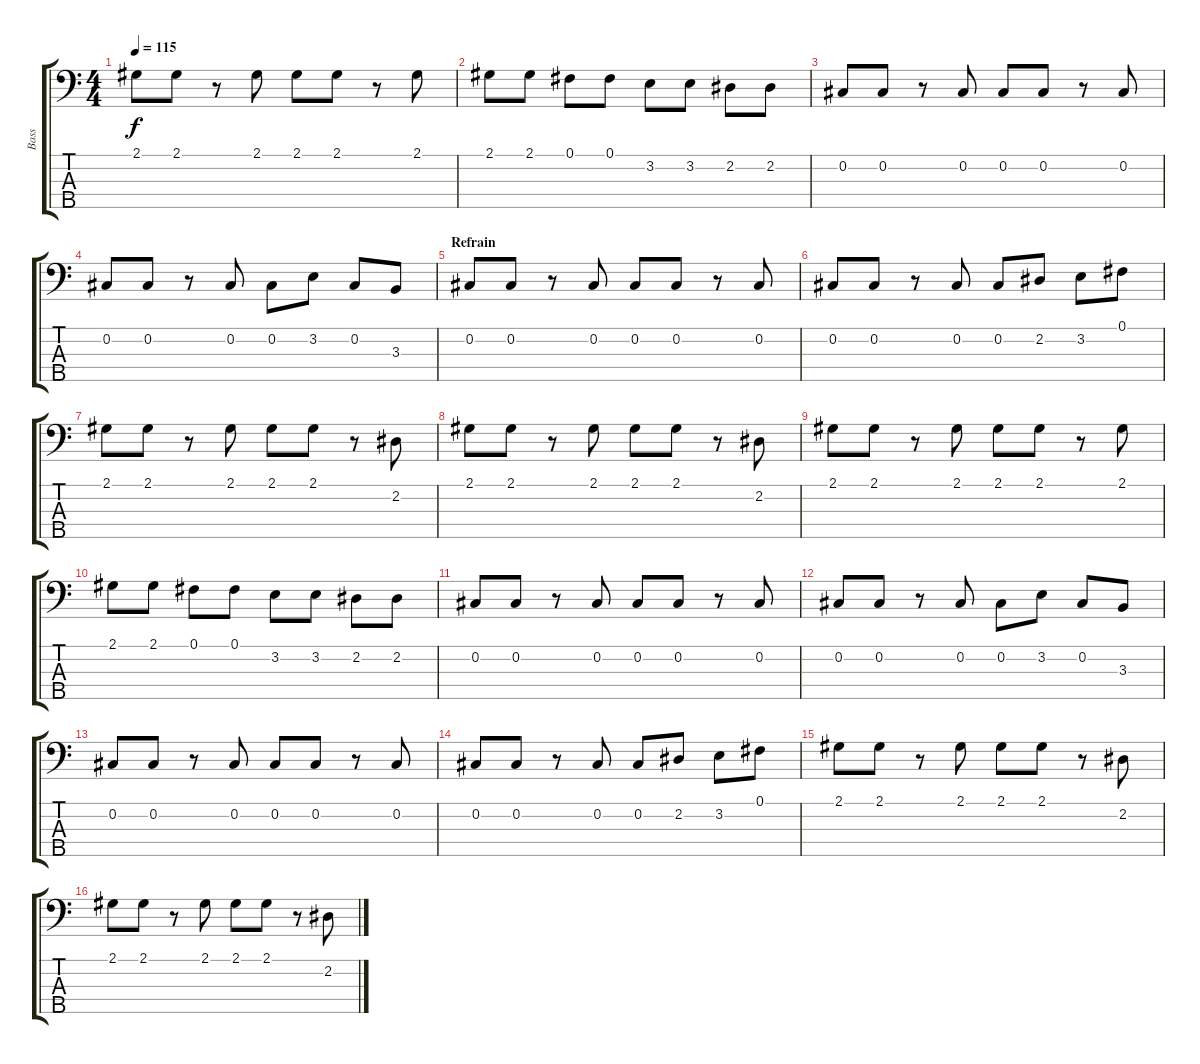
\track ("Bass" "Bass") {instrument acousticbass}
\staff {score tabs}
\tuning (Gb2 Db2 Ab1 Eb1 Bb0) {hide}
\ts (4 4)
\tempo 115
\clef f4
\ks c
2.1.8{dy f} 2.1.8 r.8 2.1.8 2.1.8 2.1.8 r.8 2.1.8 |
2.1.8 2.1.8 0.1.8 0.1.8 3.2.8 3.2.8 2.2.8 2.2.8 |
0.2.8 0.2.8 r.8 0.2.8 0.2.8 0.2.8 r.8 0.2.8 |
0.2.8 0.2.8 r.8 0.2.8 0.2.8 3.2.8 0.2.8 3.3.8 |
\section ("" "Refrain")
0.2.8 0.2.8 r.8 0.2.8 0.2.8 0.2.8 r.8 0.2.8 |
0.2.8 0.2.8 r.8 0.2.8 0.2.8 2.2.8 3.2.8 0.1.8 |
2.1.8 2.1.8 r.8 2.1.8 2.1.8 2.1.8 r.8 2.2.8 |
2.1.8 2.1.8 r.8 2.1.8 2.1.8 2.1.8 r.8 2.2.8 |
2.1.8 2.1.8 r.8 2.1.8 2.1.8 2.1.8 r.8 2.1.8 |
2.1.8 2.1.8 0.1.8 0.1.8 3.2.8 3.2.8 2.2.8 2.2.8 |
0.2.8 0.2.8 r.8 0.2.8 0.2.8 0.2.8 r.8 0.2.8 |
0.2.8 0.2.8 r.8 0.2.8 0.2.8 3.2.8 0.2.8 3.3.8 |
0.2.8 0.2.8 r.8 0.2.8 0.2.8 0.2.8 r.8 0.2.8 |
0.2.8 0.2.8 r.8 0.2.8 0.2.8 2.2.8 3.2.8 0.1.8 |
2.1.8 2.1.8 r.8 2.1.8 2.1.8 2.1.8 r.8 2.2.8 |
2.1.8 2.1.8 r.8 2.1.8 2.1.8 2.1.8 r.8 2.2.8
